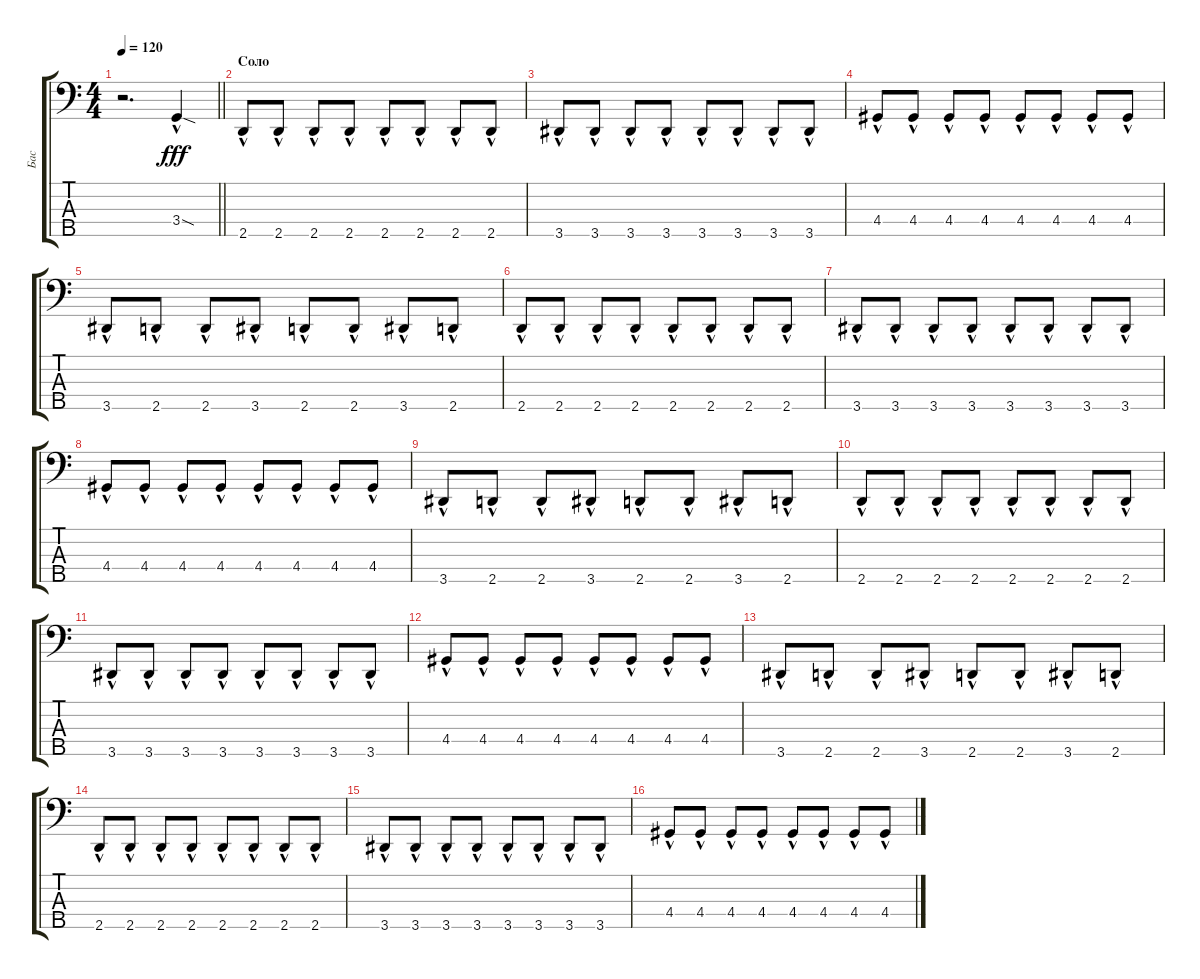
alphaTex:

\track ("Бас" "Бас") {instrument electricbassfinger}
\staff {score tabs}
\tuning (G2 D2 A1 E1 C1) {hide}
\ts (4 4)
\tempo 120
\clef f4
\barLineRight lightlight
\ks c
r.2{d dy fff} 3.4{sod hac}.4 |
\section ("" "Соло")
2.5{hac}.8 2.5{hac}.8 2.5{hac}.8 2.5{hac}.8 2.5{hac}.8 2.5{hac}.8 2.5{hac}.8 2.5{hac}.8 |
3.5{hac}.8 3.5{hac}.8 3.5{hac}.8 3.5{hac}.8 3.5{hac}.8 3.5{hac}.8 3.5{hac}.8 3.5{hac}.8 |
4.4{hac}.8 4.4{hac}.8 4.4{hac}.8 4.4{hac}.8 4.4{hac}.8 4.4{hac}.8 4.4{hac}.8 4.4{hac}.8 |
3.5{hac}.8 2.5{hac}.8 2.5{hac}.8 3.5{hac}.8 2.5{hac}.8 2.5{hac}.8 3.5{hac}.8 2.5{hac}.8 |
2.5{hac}.8 2.5{hac}.8 2.5{hac}.8 2.5{hac}.8 2.5{hac}.8 2.5{hac}.8 2.5{hac}.8 2.5{hac}.8 |
3.5{hac}.8 3.5{hac}.8 3.5{hac}.8 3.5{hac}.8 3.5{hac}.8 3.5{hac}.8 3.5{hac}.8 3.5{hac}.8 |
4.4{hac}.8 4.4{hac}.8 4.4{hac}.8 4.4{hac}.8 4.4{hac}.8 4.4{hac}.8 4.4{hac}.8 4.4{hac}.8 |
3.5{hac}.8 2.5{hac}.8 2.5{hac}.8 3.5{hac}.8 2.5{hac}.8 2.5{hac}.8 3.5{hac}.8 2.5{hac}.8 |
2.5{hac}.8 2.5{hac}.8 2.5{hac}.8 2.5{hac}.8 2.5{hac}.8 2.5{hac}.8 2.5{hac}.8 2.5{hac}.8 |
3.5{hac}.8 3.5{hac}.8 3.5{hac}.8 3.5{hac}.8 3.5{hac}.8 3.5{hac}.8 3.5{hac}.8 3.5{hac}.8 |
4.4{hac}.8 4.4{hac}.8 4.4{hac}.8 4.4{hac}.8 4.4{hac}.8 4.4{hac}.8 4.4{hac}.8 4.4{hac}.8 |
3.5{hac}.8 2.5{hac}.8 2.5{hac}.8 3.5{hac}.8 2.5{hac}.8 2.5{hac}.8 3.5{hac}.8 2.5{hac}.8 |
2.5{hac}.8 2.5{hac}.8 2.5{hac}.8 2.5{hac}.8 2.5{hac}.8 2.5{hac}.8 2.5{hac}.8 2.5{hac}.8 |
3.5{hac}.8 3.5{hac}.8 3.5{hac}.8 3.5{hac}.8 3.5{hac}.8 3.5{hac}.8 3.5{hac}.8 3.5{hac}.8 |
4.4{hac}.8 4.4{hac}.8 4.4{hac}.8 4.4{hac}.8 4.4{hac}.8 4.4{hac}.8 4.4{hac}.8 4.4{hac}.8
